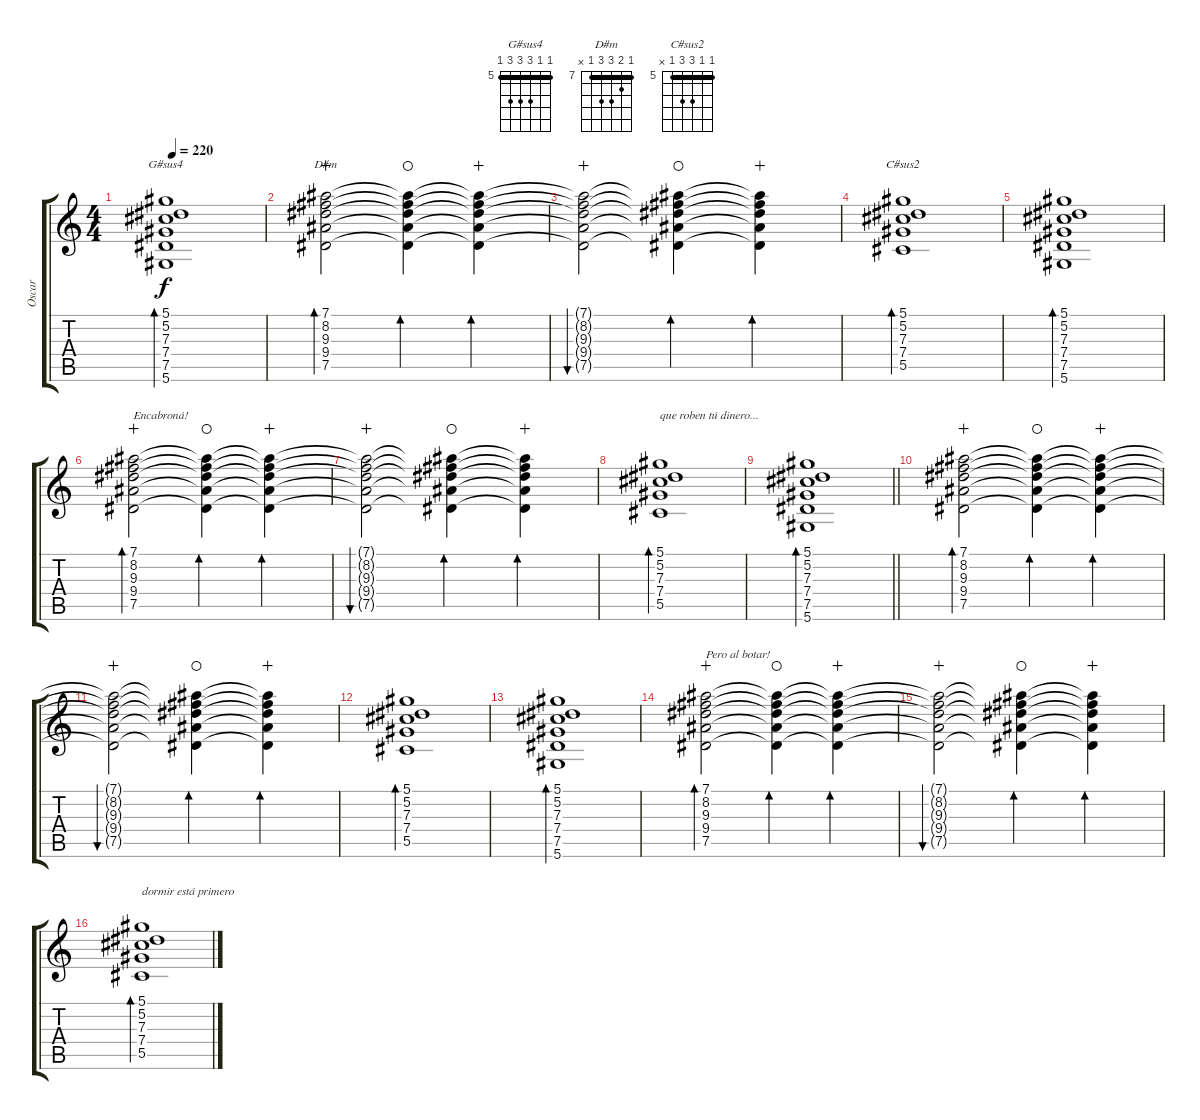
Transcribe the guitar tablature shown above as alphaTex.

\track ("Oscar" "Oscar") {instrument acousticguitarsteel}
\staff {score tabs}
\tuning (Eb4 Bb3 Gb3 Db3 Ab2 Eb2) {hide}
\chord ("G#sus4" 5 5 7 7 7 5) {firstfret 5 barre 5}
\chord ("D#m" 7 8 9 9 7 x) {firstfret 7 barre 7}
\chord ("C#sus2" 5 5 7 7 5 x) {firstfret 5 barre 5}
\ts (4 4)
\tempo 220
\clef g2
\ks c
(5.1 5.2 7.3 7.4 7.5 5.6).1{bd 240 ch "G#sus4" dy f} |
(7.1 8.2 9.3 9.4 7.5).2{bd 240 ch "D#m" wahc} (7.1{t} 8.2{t} 9.3{t} 9.4{t} 7.5{t}).4{bd 240 waho} (7.1{t} 8.2{t} 9.3{t} 9.4{t} 7.5{t}).4{bd 240 wahc} |
(7.1{t} 8.2{t} 9.3{t} 9.4{t} 7.5{t}).2{bu 240 wahc} (7.1{t} 8.2{t} 9.3{t} 9.4{t} 7.5{t}).4{bd 240 waho} (7.1{t} 8.2{t} 9.3{t} 9.4{t} 7.5{t}).4{bd 240 wahc} |
(5.1 5.2 7.3 7.4 5.5).1{bd 240 ch "C#sus2"} |
(5.1 5.2 7.3 7.4 7.5 5.6).1{bd 240} |
(7.1 8.2 9.3 9.4 7.5).2{bd 240 txt "Encabroná!" wahc} (7.1{t} 8.2{t} 9.3{t} 9.4{t} 7.5{t}).4{bd 240 waho} (7.1{t} 8.2{t} 9.3{t} 9.4{t} 7.5{t}).4{bd 240 wahc} |
(7.1{t} 8.2{t} 9.3{t} 9.4{t} 7.5{t}).2{bu 240 wahc} (7.1{t} 8.2{t} 9.3{t} 9.4{t} 7.5{t}).4{bd 240 waho} (7.1{t} 8.2{t} 9.3{t} 9.4{t} 7.5{t}).4{bd 240 wahc} |
(5.1 5.2 7.3 7.4 5.5).1{bd 240 txt "que roben tú dinero..."} |
\barLineRight lightlight
(5.1 5.2 7.3 7.4 7.5 5.6).1{bd 240} |
(7.1 8.2 9.3 9.4 7.5).2{bd 240 wahc} (7.1{t} 8.2{t} 9.3{t} 9.4{t} 7.5{t}).4{bd 240 waho} (7.1{t} 8.2{t} 9.3{t} 9.4{t} 7.5{t}).4{bd 240 wahc} |
(7.1{t} 8.2{t} 9.3{t} 9.4{t} 7.5{t}).2{bu 240 wahc} (7.1{t} 8.2{t} 9.3{t} 9.4{t} 7.5{t}).4{bd 240 waho} (7.1{t} 8.2{t} 9.3{t} 9.4{t} 7.5{t}).4{bd 240 wahc} |
(5.1 5.2 7.3 7.4 5.5).1{bd 240} |
(5.1 5.2 7.3 7.4 7.5 5.6).1{bd 240} |
(7.1 8.2 9.3 9.4 7.5).2{bd 240 txt "Pero al botar!" wahc} (7.1{t} 8.2{t} 9.3{t} 9.4{t} 7.5{t}).4{bd 240 waho} (7.1{t} 8.2{t} 9.3{t} 9.4{t} 7.5{t}).4{bd 240 wahc} |
(7.1{t} 8.2{t} 9.3{t} 9.4{t} 7.5{t}).2{bu 240 wahc} (7.1{t} 8.2{t} 9.3{t} 9.4{t} 7.5{t}).4{bd 240 waho} (7.1{t} 8.2{t} 9.3{t} 9.4{t} 7.5{t}).4{bd 240 wahc} |
(5.1 5.2 7.3 7.4 5.5).1{bd 240 txt "dormir está primero"}
